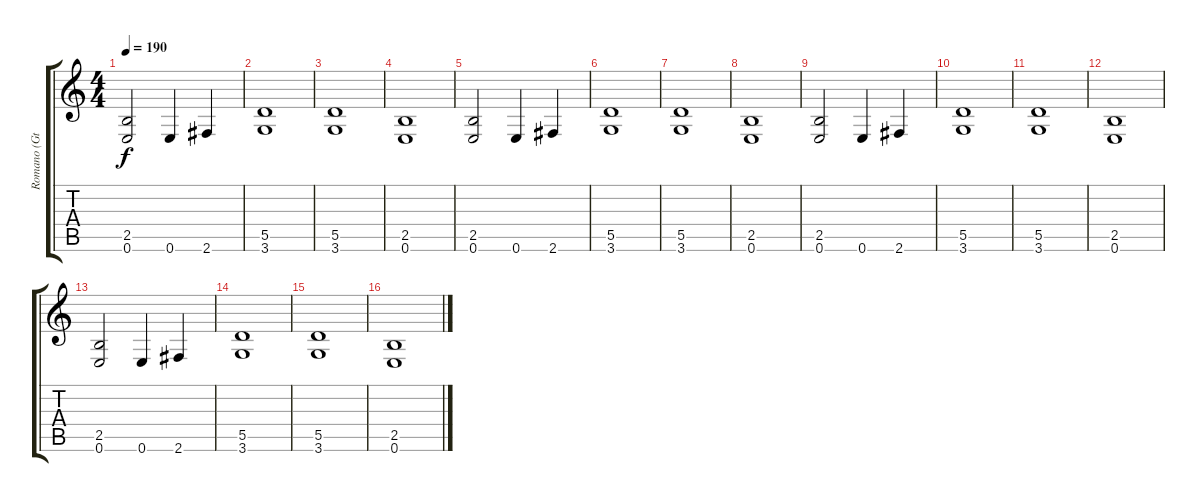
\track ("Romano (Gtr 1)" "Romano (Gt") {instrument distortionguitar}
\staff {score tabs}
\tuning (E4 B3 G3 D3 A2 E2) {hide}
\ts (4 4)
\tempo 190
\clef g2
\ks c
(2.5 0.6).2{dy f} 0.6.4 2.6.4 |
(5.5 3.6).1 |
(5.5 3.6).1 |
(2.5 0.6).1 |
(2.5 0.6).2 0.6.4 2.6.4 |
(5.5 3.6).1 |
(5.5 3.6).1 |
(2.5 0.6).1 |
(2.5 0.6).2 0.6.4 2.6.4 |
(5.5 3.6).1 |
(5.5 3.6).1 |
(2.5 0.6).1 |
(2.5 0.6).2 0.6.4 2.6.4 |
(5.5 3.6).1 |
(5.5 3.6).1 |
(2.5 0.6).1
